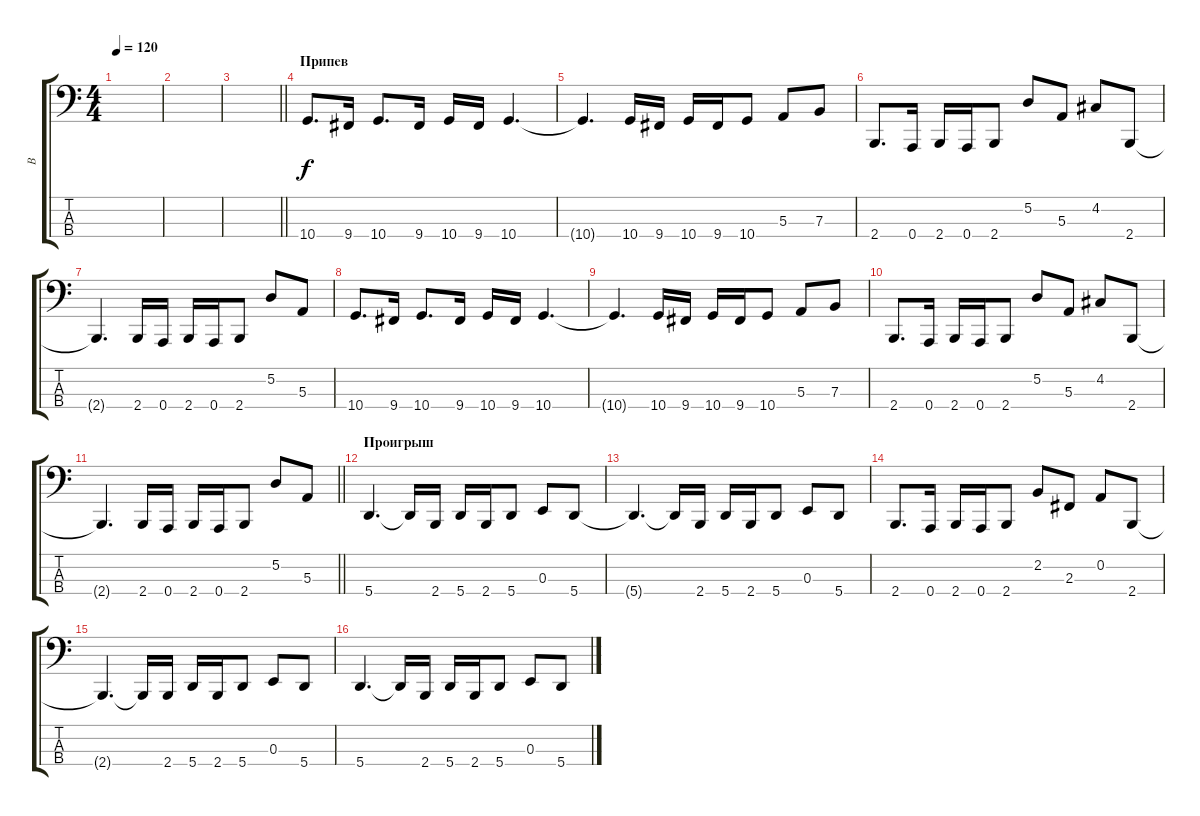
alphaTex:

\track ("B" "B") {instrument electricbassfinger}
\staff {score tabs}
\tuning (D2 A1 E1 A0) {hide}
\ts (4 4)
\tempo 120
\clef f4
\ks c
|
|
\barLineRight lightlight
|
\section ("" "Припев")
10.4.8{d} 9.4.16 10.4.8{d} 9.4.16 10.4.16 9.4.16 10.4.4{d} |
10.4{t}.4{d} 10.4.16 9.4.16 10.4.16 9.4.16 10.4.8 5.3.8 7.3.8 |
2.4.8{d} 0.4.16 2.4.16 0.4.16 2.4.8 5.2.8 5.3.8 4.2.8 2.4.8 |
2.4{t}.4{d} 2.4.16 0.4.16 2.4.16 0.4.16 2.4.8 5.2.8 5.3.8 |
10.4.8{d} 9.4.16 10.4.8{d} 9.4.16 10.4.16 9.4.16 10.4.4{d} |
10.4{t}.4{d} 10.4.16 9.4.16 10.4.16 9.4.16 10.4.8 5.3.8 7.3.8 |
2.4.8{d} 0.4.16 2.4.16 0.4.16 2.4.8 5.2.8 5.3.8 4.2.8 2.4.8 |
\barLineRight lightlight
2.4{t}.4{d} 2.4.16 0.4.16 2.4.16 0.4.16 2.4.8 5.2.8 5.3.8 |
\section ("" "Проигрыш")
5.4.4{d} 5.4{t}.16 2.4.16 5.4.16 2.4.16 5.4.8 0.3.8 5.4.8 |
5.4{t}.4{d} 5.4{t}.16 2.4.16 5.4.16 2.4.16 5.4.8 0.3.8 5.4.8 |
2.4.8{d} 0.4.16 2.4.16 0.4.16 2.4.8 2.2.8 2.3.8 0.2.8 2.4.8 |
2.4{t}.4{d} 2.4{t}.16 2.4.16 5.4.16 2.4.16 5.4.8 0.3.8 5.4.8 |
5.4.4{d} 5.4{t}.16 2.4.16 5.4.16 2.4.16 5.4.8 0.3.8 5.4.8
